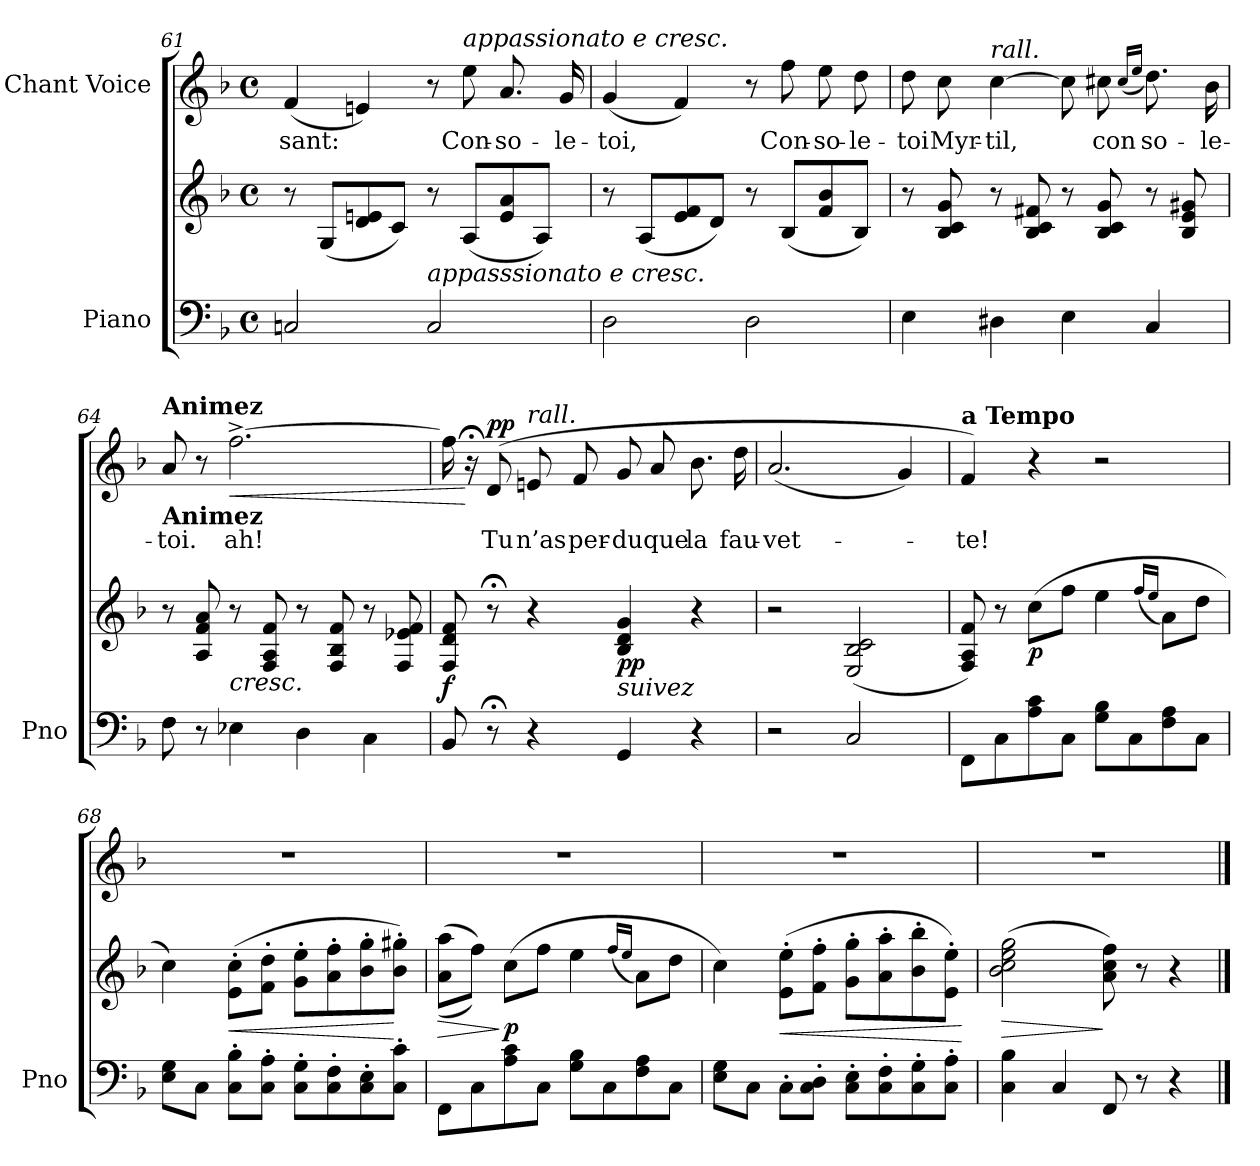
**kern	**kern	**dynam	**kern	**text	**dynam
*part2	*part2	*part2	*part1	*part1	*part1
*staff3	*staff2	*staff2/3	*staff1	*staff1	*staff1
*I"Piano	*	*	*I"Chant Voice	*	*
*I'Pno	*	*	*	*	*
*clefF4	*clefG2	*	*clefG2	*	*
*k[b-]	*k[b-]	*	*k[b-]	*	*
*M4/4	*M4/4	*	*M4/4	*	*
*met(c)	*met(c)	*	*met(c)	*	*
=61	=61	=61	=61	=61	=61
!	!	!	!	!LO:LY:b	!
2Cn/	8r	.	(4f/	-sant:	.
.	(8G/L	.	.	.	.
.	8d/ 8en/	.	4en/)	.	.
.	8c/J)	.	.	.	.
!	!LO:TX:b:i:t=appasssionato e cresc.	!	!	!	!
2C/	8r	.	8r	.	.
!	!	!	!LO:TX:a:i:t=appassionato e cresc.	!	!
!	!	!	!	!LO:LY:b	!
.	(8A/L	.	8ee\	Con-	.
!	!	!	!	!LO:LY:b	!
.	8e/ 8a/	.	8.a/	-so-	.
.	8A/J)	.	.	.	.
!	!	!	!	!LO:LY:b	!
.	.	.	16g/	-le-	.
=62	=62	=62	=62	=62	=62
!	!	!	!	!LO:LY:b	!
2D\	8r	.	(4g/	-toi,	.
.	(8A/L	.	.	.	.
.	8e/ 8f/	.	4f/)	.	.
.	8d/J)	.	.	.	.
2D\	8r	.	8r	.	.
!	!	!	!	!LO:LY:b	!
.	(8B-/L	.	8ff\	Con-	.
!	!	!	!	!LO:LY:b	!
.	8f/ 8b-/	.	8ee\	-so-	.
!	!	!	!	!LO:LY:b	!
.	8B-/J)	.	8dd\	-le-	.
=63	=63	=63	=63	=63	=63
!	!	!	!	!LO:LY:b	!
4E\	8r	.	8dd\	-toi	.
!	!	!	!	!LO:LY:b	!
.	8B-/ 8c/ 8g/	.	8cc\	Myr-	.
!	!	!	!LO:TX:a:i:t=rall.	!	!
!	!	!	!	!LO:LY:b	!
4D#X\	8r	.	[4cc\	-til,	.
.	8B-/ 8c/ 8f#X/	.	.	.	.
4E\	8r	.	8cc\]	.	.
!	!	!	!	!LO:LY:b	!
.	8B-/ 8c/ 8g/	.	8cc#X\	con	.
.	.	.	(16qcc#/LL	.	.
.	.	.	16qee/JJ	.	.
!	!	!	!	!LO:LY:b	!
4C/	8r	.	8.dd\)	so-	.
.	8B-/ 8e/ 8g#X/	.	.	.	.
!	!	!	!	!LO:LY:b	!
.	.	.	16b-\	-le-	.
!!LO:LB:g=z
=64	=64	=64	=64	=64	=64
!	!	!	!LO:TX:a:B:t=Animez	!	!
!	!	!	!LO:TX:b:B:t=Animez	!	!
!	!	!	!	!LO:LY:b	!
8F\	8r	.	8a/	-toi.	.
8r	8A/ 8f/ 8a/	.	8r	.	.
!	!LO:TX:b:i:t=cresc.	!	!	!	!
!	!	!	!	!LO:LY:b	!LO:HP:b
!	!	!	!	!	!LO:HP:n=1:b
4E-X\	8r	.	[2.ff^\	ah!	> <
.	8F/ 8A/ 8f/	.	.	.	.
4D\	8r	.	.	.	.
.	8F/ 8B-/ 8f/	.	.	.	.
4C\	8r	.	.	.	.
.	8F/ 8e-X/ 8f/	.	.	.	.
.	.	.	.	.	]
=65	=65	=65	=65	=65	=65
!	!	!LO:DY:b	!	!	!
8BB-/	8F/ 8d/ 8f/	f	16ff\]	.	.
.	.	.	16r;<	.	[
!	!	!	!	!LO:LY:b	!LO:DY:a
8r;<	8r;<	.	(8d/	Tu	pp
!	!	!	!LO:TX:a:i:t=rall.	!	!
!	!	!	!	!LO:LY:b	!
4r	4r	.	8en/	n’as	.
!	!	!	!	!LO:LY:b	!
.	.	.	8f/	per-	.
!	!LO:TX:b:i:t=suivez	!	!	!	!
!	!	!LO:DY:b	!	!LO:LY:b	!
4GG/	4B-/ 4d/ 4g/	pp	8g/	-du	.
!	!	!	!	!LO:LY:b	!
.	.	.	8a/	que	.
!	!	!	!	!LO:LY:b	!
4r	4r	.	8.b-\	la	.
!	!	!	!	!LO:LY:b	!
.	.	.	16dd\	fau-	.
=66	=66	=66	=66	=66	=66
!	!	!	!	!LO:LY:b	!
2r	2r	.	(2.a/	-vet-	.
2C/	(>2E/ 2B-/ 2c/	.	.	.	.
.	.	.	4g/)	.	.
=67	=67	=67	=67	=67	=67
!	!	!	!LO:TX:a:B:t=a Tempo	!	!
!	!	!	!	!LO:LY:b	!
8FF\L	8F/ 8A/ 8f/)	.	4f/)	-te!	.
8C\	8r	.	.	.	.
!	!	!LO:DY:b	!	!	!
8A\ 8c\	(8cc\L	p	4r	.	.
8C\J	8ff\J	.	.	.	.
8G\ 8B-\L	4ee\	.	2r	.	.
8C\	.	.	.	.	.
.	(16qff/LL	.	.	.	.
.	16qee/JJ	.	.	.	.
8F\ 8A\	8a\L)	.	.	.	.
8C\J	8dd\J	.	.	.	.
!!LO:LB:g=z
=68	=68	=68	=68	=68	=68
8E\ 8G\L	4cc\)	.	1r	.	.
8C\J	.	.	.	.	.
!	!	!LO:HP:b	!	!	!
8C\' 8B-\'L	(8e\' 8cc\'L	<	.	.	.
8C\' 8A\'J	8f\' 8dd\'J	.	.	.	.
8C\' 8G\'L	8g\' 8ee\'L	.	.	.	.
8C\' 8F\'	8a\' 8ff\'	.	.	.	.
8C\' 8E\'	8b-\' 8gg\'	.	.	.	.
8C\' 8c\'J	8b-\' 8gg#X\'J)	[	.	.	.
=69	=69	=69	=69	=69	=69
!	!	!LO:HP:b	!	!	!
8FF\L	((8a\ 8aa\L	>	1r	.	.
8C\	8ff\J))	.	.	.	.
!	!	!LO:DY:n=1:b	!	!	!
8A\ 8c\	(8cc\L	] p	.	.	.
8C\J	8ff\J	.	.	.	.
8G\ 8B-\L	4ee\	.	.	.	.
8C\	.	.	.	.	.
.	(16qff/LL	.	.	.	.
.	16qee/JJ	.	.	.	.
8F\ 8A\	8a\L)	.	.	.	.
8C\J	8dd\J	.	.	.	.
=70	=70	=70	=70	=70	=70
8E\ 8G\L	4cc\)	.	1r	.	.
8C\J	.	.	.	.	.
!	!	!LO:HP:b	!	!	!
8C'\L	(8e\' 8ee\'L	<	.	.	.
8C\' 8D\'J	8f\' 8ff\'J	.	.	.	.
8C\' 8E\'L	8g\' 8gg\'L	.	.	.	.
8C\' 8F\'	8a\' 8aa\'	.	.	.	.
8C\' 8G\'	8b-\' 8bb-\'	.	.	.	.
8C\' 8A\'J	8e\' 8ee\'J)	.	.	.	.
.	.	[	.	.	.
=71	=71	=71	=71	=71	=71
!	!	!LO:HP:b	!	!	!
4C\ 4B-\	(2b-\ 2cc\ 2ee\ 2gg\	>	1r	.	.
4C/	.	.	.	.	.
8FF/	8a\ 8cc\ 8ff\)	]	.	.	.
8r	8r	.	.	.	.
4r	4r	.	.	.	.
==	==	==	==	==	==
*-	*-	*-	*-	*-	*-
